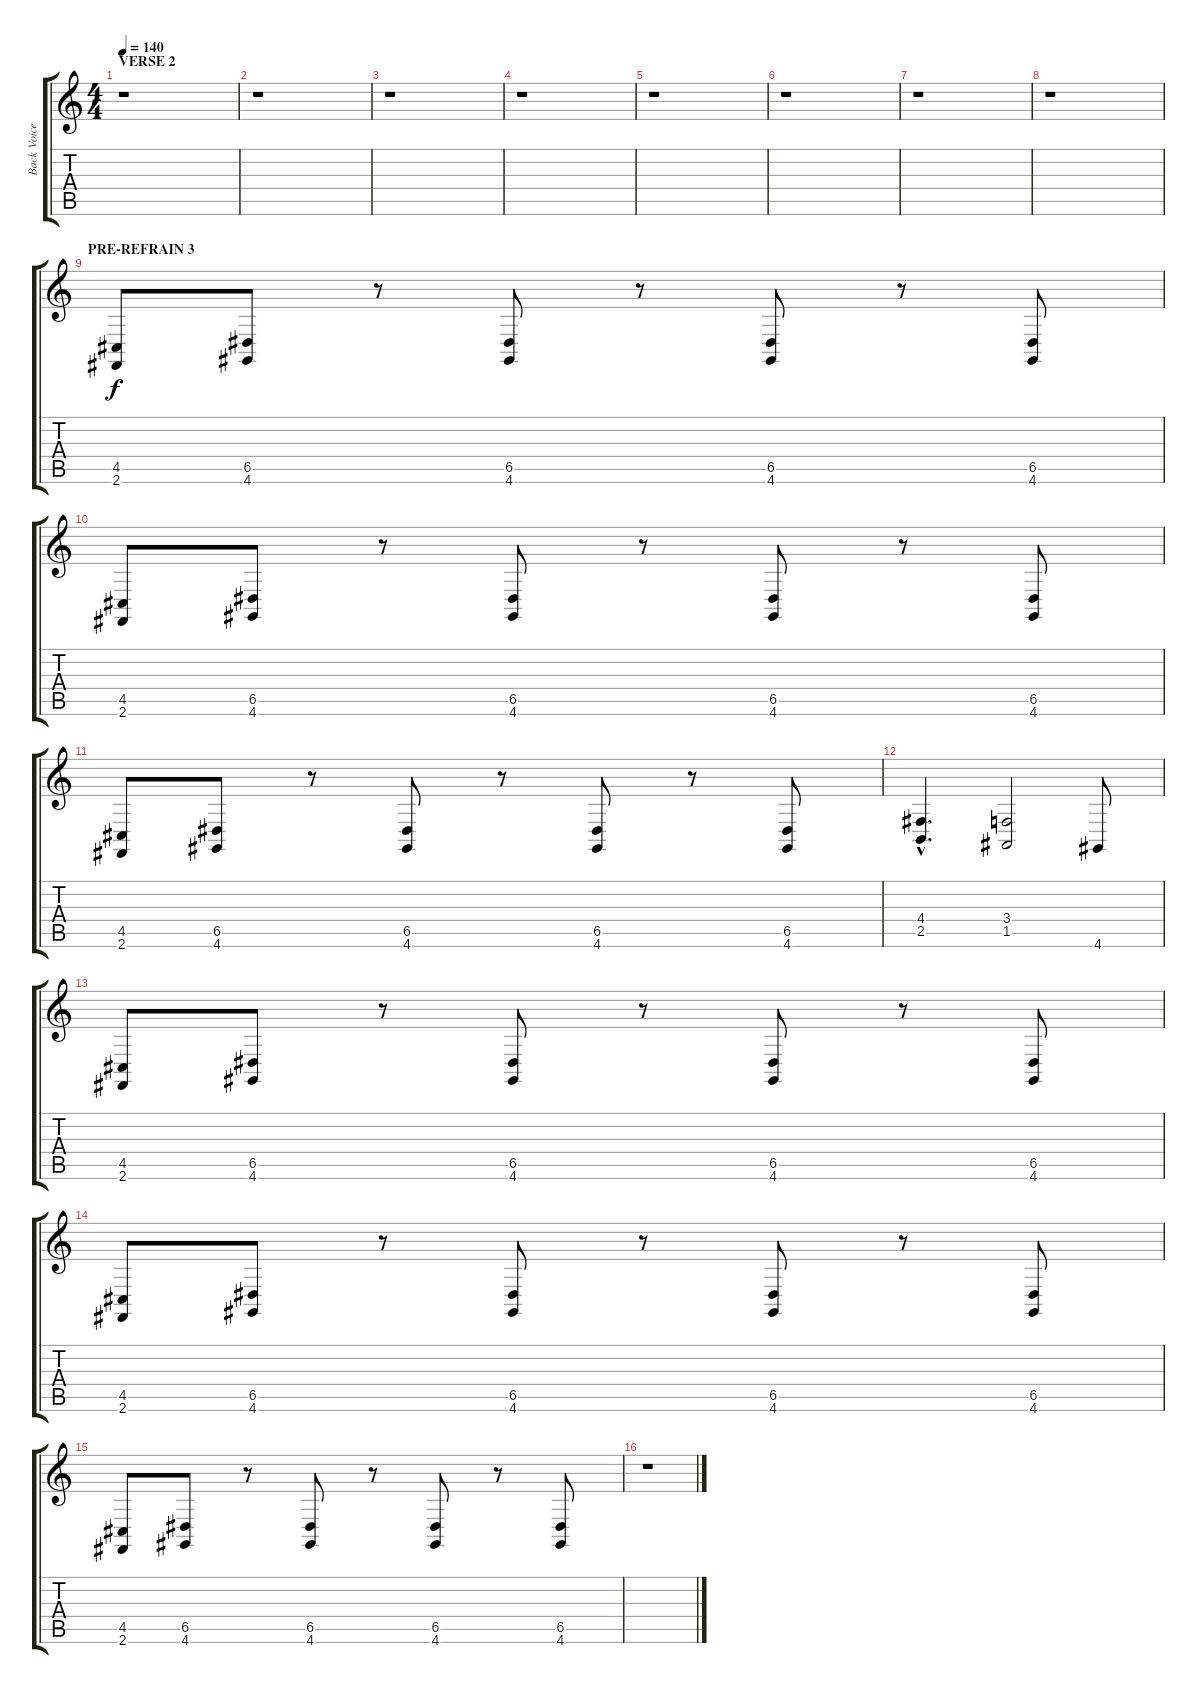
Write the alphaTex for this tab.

\track ("Back Voice" "Back Voice") {instrument stringensemble1}
\staff {score tabs}
\tuning (E4 B3 G3 D3 A2 E2) {hide}
\ts (4 4)
\section ("" "VERSE 2")
\tempo 140
\clef g2
\ks c
r.1{dy f} |
r.1 |
r.1 |
r.1 |
r.1 |
r.1 |
r.1 |
r.1 |
\section ("" "PRE-REFRAIN 3")
(4.5 2.6).8 (6.5 4.6).8 r.8 (6.5 4.6).8 r.8 (6.5 4.6).8 r.8 (6.5 4.6).8 |
(4.5 2.6).8 (6.5 4.6).8 r.8 (6.5 4.6).8 r.8 (6.5 4.6).8 r.8 (6.5 4.6).8 |
(4.5 2.6).8 (6.5 4.6).8 r.8 (6.5 4.6).8 r.8 (6.5 4.6).8 r.8 (6.5 4.6).8 |
(4.4{hac} 2.5{hac}).4{d} (3.4 1.5).2 4.6.8 |
(4.5 2.6).8 (6.5 4.6).8 r.8 (6.5 4.6).8 r.8 (6.5 4.6).8 r.8 (6.5 4.6).8 |
(4.5 2.6).8 (6.5 4.6).8 r.8 (6.5 4.6).8 r.8 (6.5 4.6).8 r.8 (6.5 4.6).8 |
(4.5 2.6).8 (6.5 4.6).8 r.8 (6.5 4.6).8 r.8 (6.5 4.6).8 r.8 (6.5 4.6).8 |
r.1
